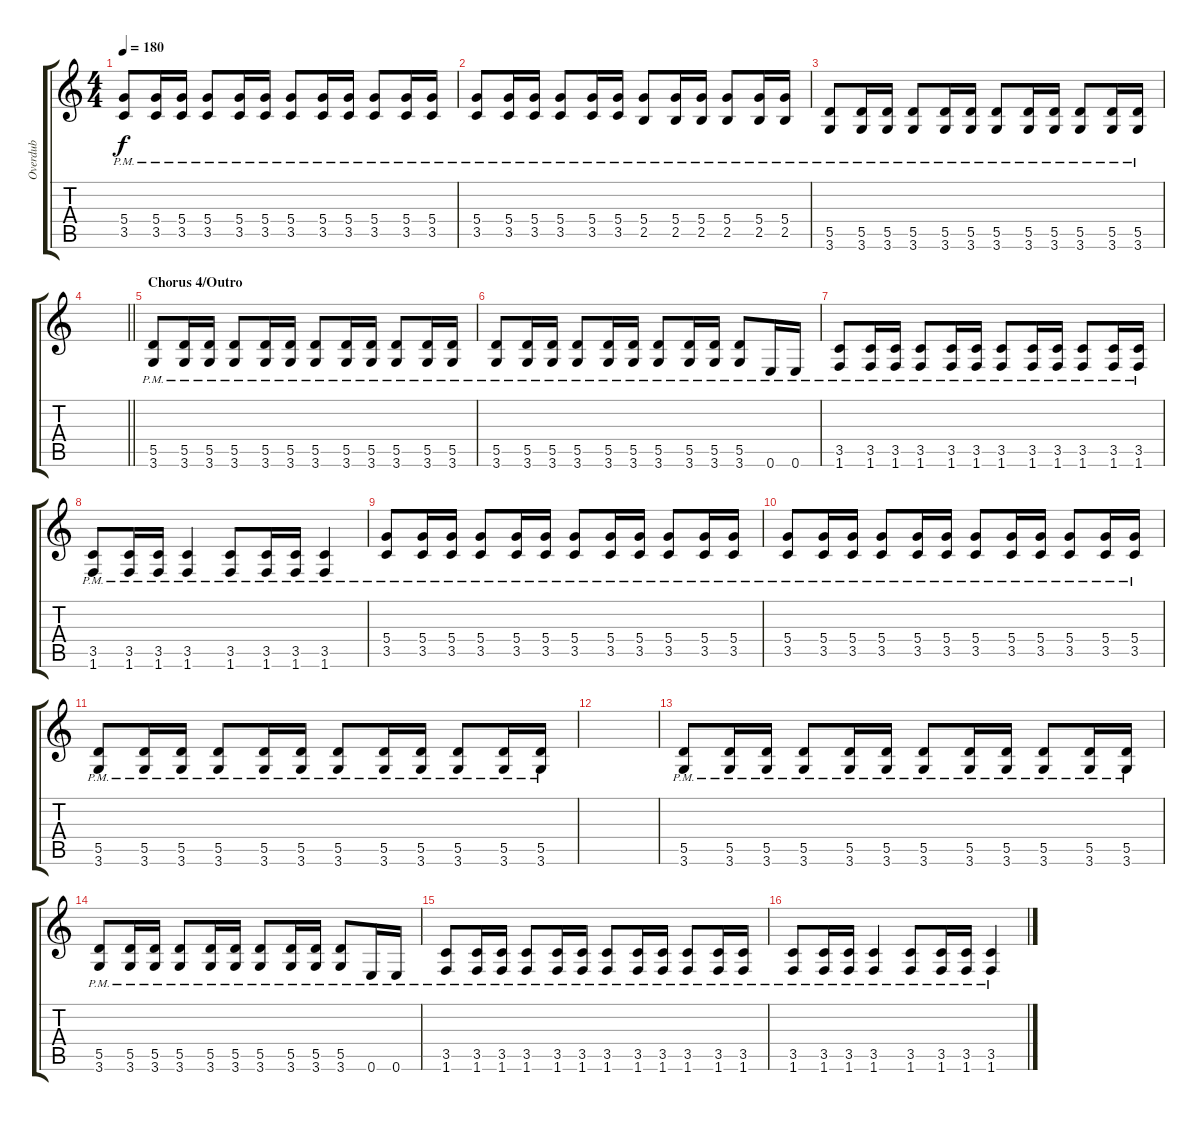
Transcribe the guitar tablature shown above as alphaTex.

\track ("Overdub" "Overdub") {instrument overdrivenguitar}
\staff {score tabs}
\tuning (E4 B3 G3 D3 A2 E2) {hide}
\ts (4 4)
\tempo 180
\clef g2
\ks c
(5.4{pm} 3.5{pm}).8{dy f} (5.4{pm} 3.5{pm}).16 (5.4{pm} 3.5{pm}).16 (5.4{pm} 3.5{pm}).8 (5.4{pm} 3.5{pm}).16 (5.4{pm} 3.5{pm}).16 (5.4{pm} 3.5{pm}).8 (5.4{pm} 3.5{pm}).16 (5.4{pm} 3.5{pm}).16 (5.4{pm} 3.5{pm}).8 (5.4{pm} 3.5{pm}).16 (5.4{pm} 3.5{pm}).16 |
(5.4{pm} 3.5{pm}).8 (5.4{pm} 3.5{pm}).16 (5.4{pm} 3.5{pm}).16 (5.4{pm} 3.5{pm}).8 (5.4{pm} 3.5{pm}).16 (5.4{pm} 3.5{pm}).16 (5.4{pm} 2.5{pm}).8 (5.4{pm} 2.5{pm}).16 (5.4{pm} 2.5{pm}).16 (5.4{pm} 2.5{pm}).8 (5.4{pm} 2.5{pm}).16 (5.4{pm} 2.5{pm}).16 |
(5.5{pm} 3.6{pm}).8 (5.5{pm} 3.6{pm}).16 (5.5{pm} 3.6{pm}).16 (5.5{pm} 3.6{pm}).8 (5.5{pm} 3.6{pm}).16 (5.5{pm} 3.6{pm}).16 (5.5{pm} 3.6{pm}).8 (5.5{pm} 3.6{pm}).16 (5.5{pm} 3.6{pm}).16 (5.5{pm} 3.6{pm}).8 (5.5{pm} 3.6{pm}).16 (5.5{pm} 3.6{pm}).16 |
\barLineRight lightlight
|
\section ("" "Chorus 4/Outro")
(5.5{pm} 3.6{pm}).8 (5.5{pm} 3.6{pm}).16 (5.5{pm} 3.6{pm}).16 (5.5{pm} 3.6{pm}).8 (5.5{pm} 3.6{pm}).16 (5.5{pm} 3.6{pm}).16 (5.5{pm} 3.6{pm}).8 (5.5{pm} 3.6{pm}).16 (5.5{pm} 3.6{pm}).16 (5.5{pm} 3.6{pm}).8 (5.5{pm} 3.6{pm}).16 (5.5{pm} 3.6{pm}).16 |
(5.5{pm} 3.6{pm}).8 (5.5{pm} 3.6{pm}).16 (5.5{pm} 3.6{pm}).16 (5.5{pm} 3.6{pm}).8 (5.5{pm} 3.6{pm}).16 (5.5{pm} 3.6{pm}).16 (5.5{pm} 3.6{pm}).8 (5.5{pm} 3.6{pm}).16 (5.5{pm} 3.6{pm}).16 (5.5{pm} 3.6{pm}).8 0.6{pm}.16 0.6{pm}.16 |
(3.5{pm} 1.6{pm}).8 (3.5{pm} 1.6{pm}).16 (3.5{pm} 1.6{pm}).16 (3.5{pm} 1.6{pm}).8 (3.5{pm} 1.6{pm}).16 (3.5{pm} 1.6{pm}).16 (3.5{pm} 1.6{pm}).8 (3.5{pm} 1.6{pm}).16 (3.5{pm} 1.6{pm}).16 (3.5{pm} 1.6{pm}).8 (3.5{pm} 1.6{pm}).16 (3.5{pm} 1.6{pm}).16 |
(3.5{pm} 1.6{pm}).8 (3.5{pm} 1.6{pm}).16 (3.5{pm} 1.6{pm}).16 (3.5{pm} 1.6{pm}).4 (3.5{pm} 1.6{pm}).8 (3.5{pm} 1.6{pm}).16 (3.5{pm} 1.6{pm}).16 (3.5{pm} 1.6{pm}).4 |
(5.4{pm} 3.5{pm}).8 (5.4{pm} 3.5{pm}).16 (5.4{pm} 3.5{pm}).16 (5.4{pm} 3.5{pm}).8 (5.4{pm} 3.5{pm}).16 (5.4{pm} 3.5{pm}).16 (5.4{pm} 3.5{pm}).8 (5.4{pm} 3.5{pm}).16 (5.4{pm} 3.5{pm}).16 (5.4{pm} 3.5{pm}).8 (5.4{pm} 3.5{pm}).16 (5.4{pm} 3.5{pm}).16 |
(5.4{pm} 3.5{pm}).8 (5.4{pm} 3.5{pm}).16 (5.4{pm} 3.5{pm}).16 (5.4{pm} 3.5{pm}).8 (5.4{pm} 3.5{pm}).16 (5.4{pm} 3.5{pm}).16 (5.4{pm} 3.5{pm}).8 (5.4{pm} 3.5{pm}).16 (5.4{pm} 3.5{pm}).16 (5.4{pm} 3.5{pm}).8 (5.4{pm} 3.5{pm}).16 (5.4{pm} 3.5{pm}).16 |
(5.5{pm} 3.6{pm}).8 (5.5{pm} 3.6{pm}).16 (5.5{pm} 3.6{pm}).16 (5.5{pm} 3.6{pm}).8 (5.5{pm} 3.6{pm}).16 (5.5{pm} 3.6{pm}).16 (5.5{pm} 3.6{pm}).8 (5.5{pm} 3.6{pm}).16 (5.5{pm} 3.6{pm}).16 (5.5{pm} 3.6{pm}).8 (5.5{pm} 3.6{pm}).16 (5.5{pm} 3.6{pm}).16 |
|
(5.5{pm} 3.6{pm}).8 (5.5{pm} 3.6{pm}).16 (5.5{pm} 3.6{pm}).16 (5.5{pm} 3.6{pm}).8 (5.5{pm} 3.6{pm}).16 (5.5{pm} 3.6{pm}).16 (5.5{pm} 3.6{pm}).8 (5.5{pm} 3.6{pm}).16 (5.5{pm} 3.6{pm}).16 (5.5{pm} 3.6{pm}).8 (5.5{pm} 3.6{pm}).16 (5.5{pm} 3.6{pm}).16 |
(5.5{pm} 3.6{pm}).8 (5.5{pm} 3.6{pm}).16 (5.5{pm} 3.6{pm}).16 (5.5{pm} 3.6{pm}).8 (5.5{pm} 3.6{pm}).16 (5.5{pm} 3.6{pm}).16 (5.5{pm} 3.6{pm}).8 (5.5{pm} 3.6{pm}).16 (5.5{pm} 3.6{pm}).16 (5.5{pm} 3.6{pm}).8 0.6{pm}.16 0.6{pm}.16 |
(3.5{pm} 1.6{pm}).8 (3.5{pm} 1.6{pm}).16 (3.5{pm} 1.6{pm}).16 (3.5{pm} 1.6{pm}).8 (3.5{pm} 1.6{pm}).16 (3.5{pm} 1.6{pm}).16 (3.5{pm} 1.6{pm}).8 (3.5{pm} 1.6{pm}).16 (3.5{pm} 1.6{pm}).16 (3.5{pm} 1.6{pm}).8 (3.5{pm} 1.6{pm}).16 (3.5{pm} 1.6{pm}).16 |
(3.5{pm} 1.6{pm}).8 (3.5{pm} 1.6{pm}).16 (3.5{pm} 1.6{pm}).16 (3.5{pm} 1.6{pm}).4 (3.5{pm} 1.6{pm}).8 (3.5{pm} 1.6{pm}).16 (3.5{pm} 1.6{pm}).16 (3.5{pm} 1.6{pm}).4
